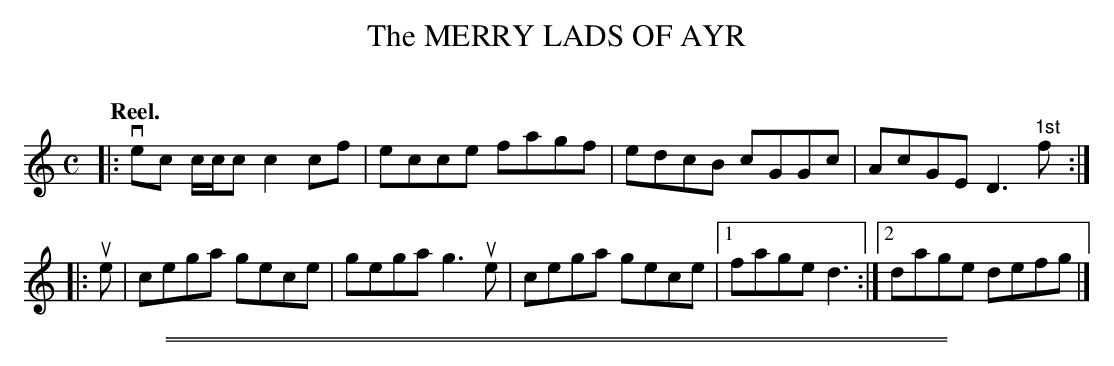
X:1
T: The MERRY LADS OF AYR
C:
Q: "Reel."
M: C
L: 1/8
K: C
|:\
vec c/c/c c2cf | ecce fagf |\
edcB cGGc | AcGE D3 "^1st"f ::\
ue |\
cega gece | gega g3ue |\
cega gece |[1 fage d3 :|[2 dage defg |]
